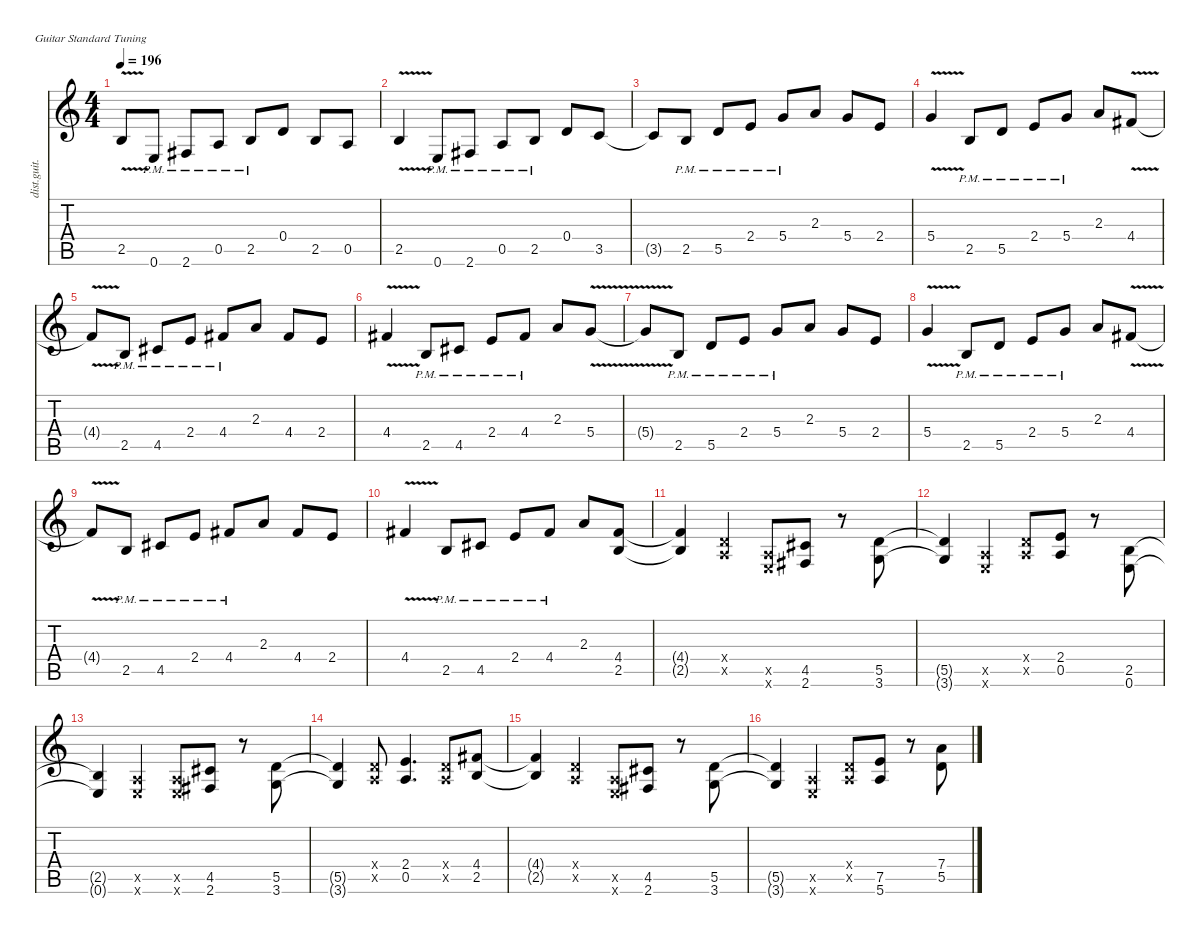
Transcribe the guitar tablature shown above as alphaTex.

\defaultSystemsLayout 4
\hideDynamics
\bracketExtendMode nobrackets
\track ("Friedman" "dist.guit.") {instrument distortionguitar}
\staff {score tabs}
\tuning (E4 B3 G3 D3 A2 E2)
\ts (4 4)
\tempo 196
\clef g2
\ks c
2.5{v t}.8{dy f beam Up} 0.6{pm}.8{beam Up} 2.6{pm acc #}.8{beam Up} 0.5{pm}.8{beam Up} 2.5{pm}.8{beam Up} 0.4.8{beam Up} 2.5.8{beam Up} 0.5.8{beam Up} |
2.5{v}.4{beam Up} 0.6{pm}.8{beam Up} 2.6{pm acc #}.8{beam Up} 0.5{pm}.8{beam Up} 2.5{pm}.8{beam Up} 0.4.8{beam Up} 3.5.8{beam Up} |
3.5{t}.8{beam Up} 2.5{pm}.8{beam Up} 5.5{pm}.8{beam Up} 2.4{pm}.8{beam Up} 5.4{pm}.8{beam Up} 2.3.8{beam Up} 5.4.8{beam Up} 2.4.8{beam Up} |
5.4{v}.4{beam Up} 2.5{pm}.8{beam Up} 5.5{pm}.8{beam Up} 2.4{pm}.8{beam Up} 5.4{pm}.8{beam Up} 2.3.8{beam Up} 4.4{v acc #}.8{beam Up} |
4.4{v t acc #}.8{beam Up} 2.5{pm}.8{beam Up} 4.5{pm acc #}.8{beam Up} 2.4{pm}.8{beam Up} 4.4{pm acc #}.8{beam Up} 2.3.8{beam Up} 4.4{acc #}.8{beam Up} 2.4.8{beam Up} |
4.4{v acc #}.4{beam Up} 2.5{pm}.8{beam Up} 4.5{pm acc #}.8{beam Up} 2.4{pm}.8{beam Up} 4.4{pm acc #}.8{beam Up} 2.3.8{beam Up} 5.4{v}.8{beam Up} |
5.4{v t}.8{beam Up} 2.5{pm}.8{beam Up} 5.5{pm}.8{beam Up} 2.4{pm}.8{beam Up} 5.4{pm}.8{beam Up} 2.3.8{beam Up} 5.4.8{beam Up} 2.4.8{beam Up} |
5.4{v}.4{beam Up} 2.5{pm}.8{beam Up} 5.5{pm}.8{beam Up} 2.4{pm}.8{beam Up} 5.4{pm}.8{beam Up} 2.3.8{beam Up} 4.4{v acc #}.8{beam Up} |
4.4{v t acc #}.8{beam Up} 2.5{pm}.8{beam Up} 4.5{pm acc #}.8{beam Up} 2.4{pm}.8{beam Up} 4.4{pm acc #}.8{beam Up} 2.3.8{beam Up} 4.4{acc #}.8{beam Up} 2.4.8{beam Up} |
4.4{v acc #}.4{beam Up} 2.5{pm}.8{beam Up} 4.5{pm acc #}.8{beam Up} 2.4{pm}.8{beam Up} 4.4{pm acc #}.8{beam Up} 2.3.8{beam Up} (4.4{acc #} 2.5).8{beam Up} |
(4.4{t acc #} 2.5{t}).4{beam Up} (0.4{x} 0.5{x}).4{beam Up} (0.5{x} 0.6{x}).8{beam Up} (4.5{acc #} 2.6{acc #}).8{beam Up} r.8{beam Down} (5.5 3.6).8{beam Up} |
(5.5{t} 3.6{t}).4{beam Up} (0.5{x} 0.6{x}).4{beam Up} (0.4{x} 0.5{x}).8{beam Up} (2.4 0.5).8{beam Up} r.8{beam Down} (2.5 0.6).8{beam Up} |
(2.5{t} 0.6{t}).4{beam Up} (0.5{x} 0.6{x}).4{beam Up} (0.5{x} 0.6{x}).8{beam Up} (4.5{acc #} 2.6{acc #}).8{beam Up} r.8{beam Down} (5.5 3.6).8{beam Up} |
(5.5{t} 3.6{t}).4{beam Up} (0.4{x} 0.5{x}).8{beam Up} (2.4 0.5).4{d beam Up} (0.4{x} 0.5{x}).8{beam Up} (4.4{acc #} 2.5).8{beam Up} |
(4.4{t acc #} 2.5{t}).4{beam Up} (0.4{x} 0.5{x}).4{beam Up} (0.5{x} 0.6{x}).8{beam Up} (4.5{acc #} 2.6{acc #}).8{beam Up} r.8{beam Down} (5.5 3.6).8{beam Up} |
(5.5{t} 3.6{t}).4{beam Up} (0.5{x} 0.6{x}).4{beam Up} (0.4{x} 0.5{x}).8{beam Up} (7.5 5.6).8{beam Up} r.8{beam Down} (7.4 5.5).8{beam Up}
